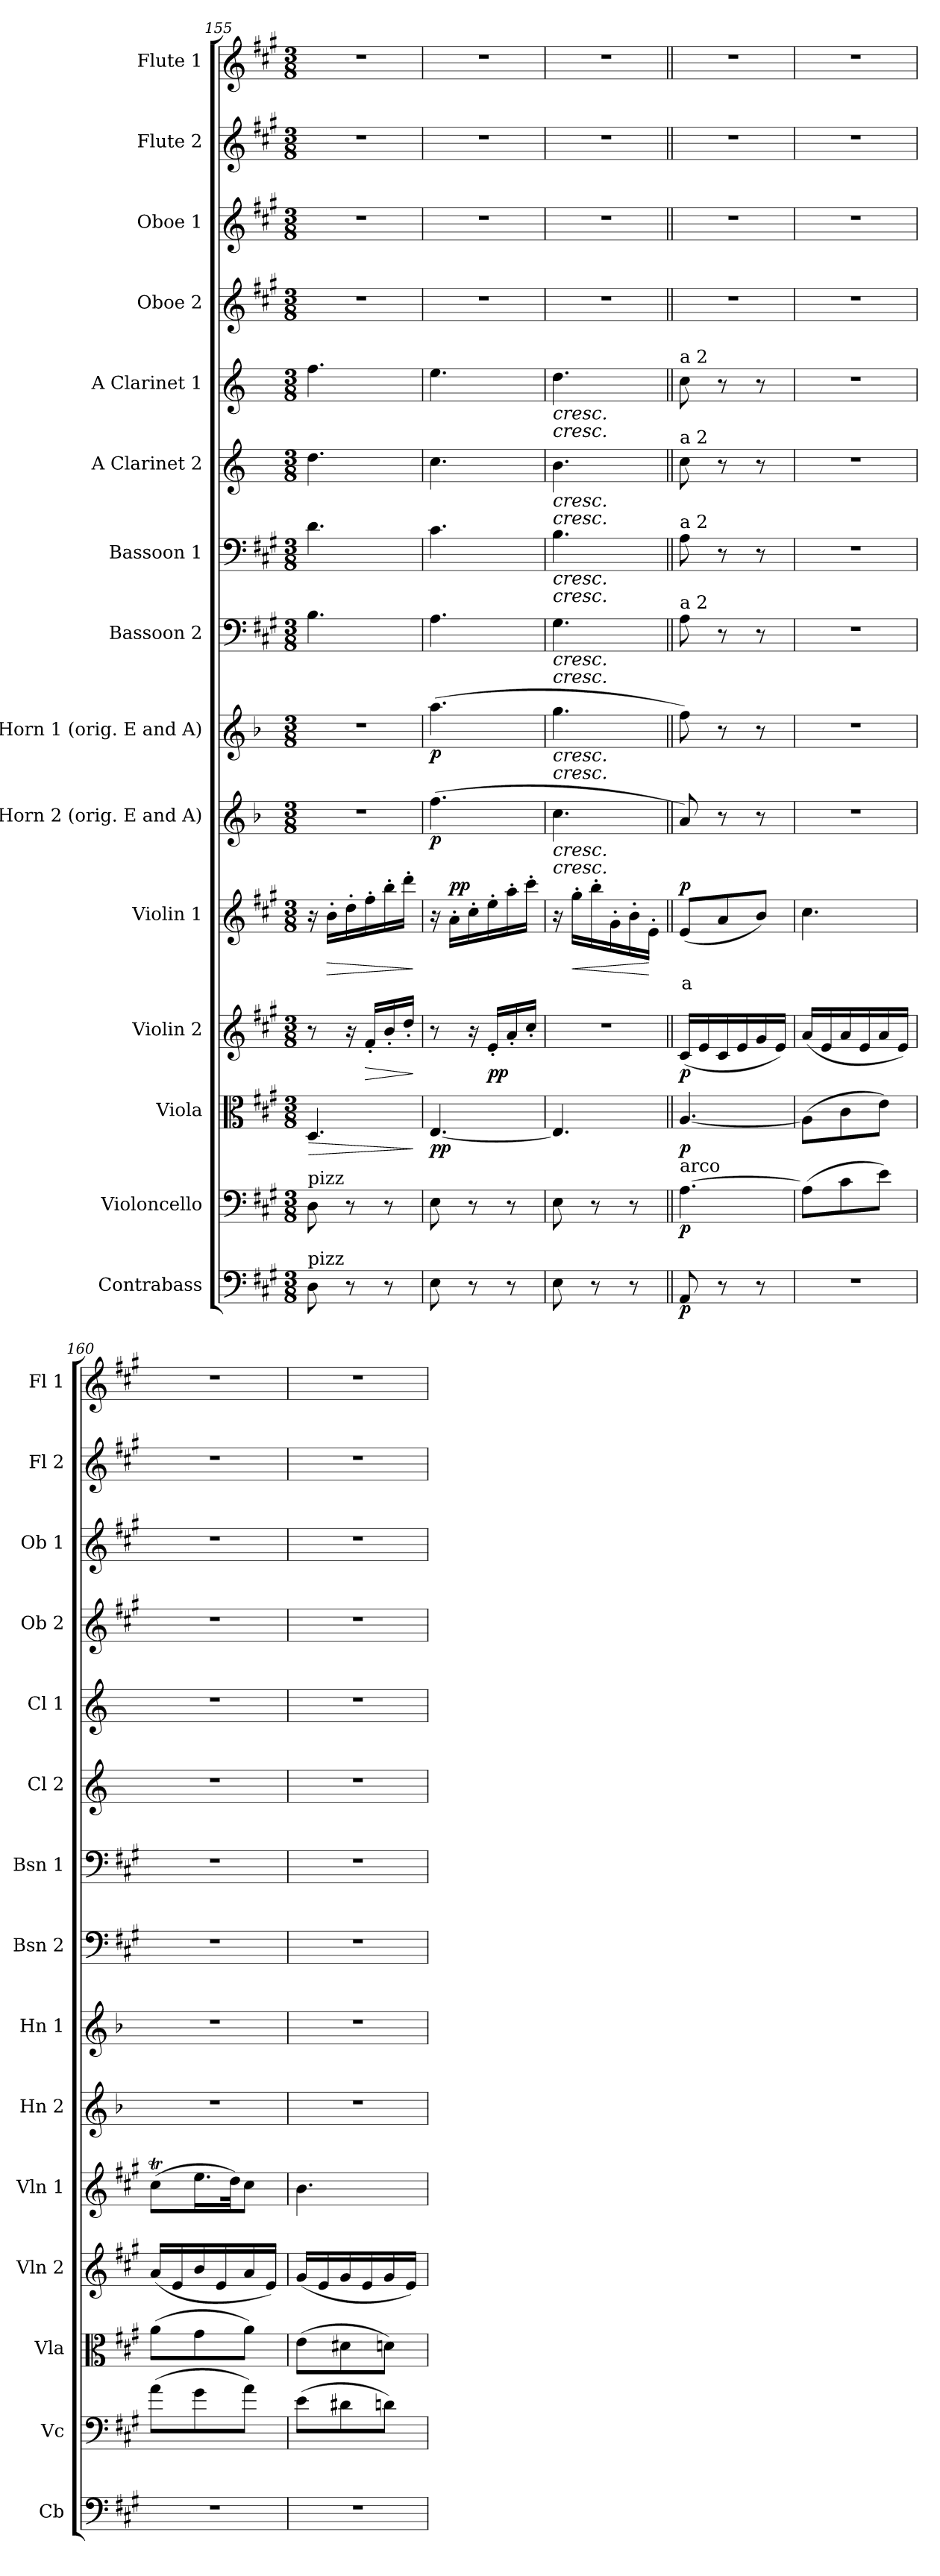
**kern	**dynam	**kern	**dynam	**kern	**dynam	**kern	**dynam	**kern	**text	**dynam	**kern	**dynam	**kern	**dynam	**kern	**kern	**kern	**kern	**kern	**kern	**kern	**kern
*part15	*part15	*part14	*part14	*part13	*part13	*part12	*part12	*part11	*part11	*part11	*part10	*part10	*part9	*part9	*part8	*part7	*part6	*part5	*part4	*part3	*part2	*part1
*staff15	*staff15	*staff14	*staff14	*staff13	*staff13	*staff12	*staff12	*staff11	*staff11	*staff11	*staff10	*staff10	*staff9	*staff9	*staff8	*staff7	*staff6	*staff5	*staff4	*staff3	*staff2	*staff1
*I"Contrabass	*	*I"Violoncello	*	*I"Viola	*	*I"Violin 2	*	*I"Violin 1	*	*	*I"E Horn 2 (orig. E and A)	*	*I"E Horn 1 (orig. E and A)	*	*I"Bassoon 2	*I"Bassoon 1	*I"A Clarinet 2	*I"A Clarinet 1	*I"Oboe 2	*I"Oboe 1	*I"Flute 2	*I"Flute 1
*I'Cb	*	*I'Vc	*	*I'Vla	*	*I'Vln 2	*	*I'Vln 1	*	*	*I'Hn 2	*	*I'Hn 1	*	*I'Bsn 2	*I'Bsn 1	*I'Cl 2	*I'Cl 1	*I'Ob 2	*I'Ob 1	*I'Fl 2	*I'Fl 1
*clefF4	*	*clefF4	*	*clefC3	*	*clefG2	*	*clefG2	*	*	*clefG2	*	*clefG2	*	*clefF4	*clefF4	*clefG2	*clefG2	*clefG2	*clefG2	*clefG2	*clefG2
*ITrd7c12	*	*	*	*	*	*	*	*	*	*	*ITrd5c8	*	*ITrd5c8	*	*	*	*ITrd2c3	*ITrd2c3	*	*	*	*
*k[f#c#g#]	*	*k[f#c#g#]	*	*k[f#c#g#]	*	*k[f#c#g#]	*	*k[f#c#g#]	*	*	*k[f#c#g#]	*	*k[f#c#g#]	*	*k[f#c#g#]	*k[f#c#g#]	*k[f#c#g#]	*k[f#c#g#]	*k[f#c#g#]	*k[f#c#g#]	*k[f#c#g#]	*k[f#c#g#]
*M3/8	*	*M3/8	*	*M3/8	*	*M3/8	*	*M3/8	*	*	*M3/8	*	*M3/8	*	*M3/8	*M3/8	*M3/8	*M3/8	*M3/8	*M3/8	*M3/8	*M3/8
=155	=155	=155	=155	=155	=155	=155	=155	=155	=155	=155	=155	=155	=155	=155	=155	=155	=155	=155	=155	=155	=155	=155
!	!	!LO:TX:a:t=pizz	!	!	!	!	!	!	!	!	!	!	!	!	!	!	!	!	!	!	!	!
!LO:TX:a:t=pizz	!	!	!	!	!	!	!	!	!	!	!	!	!	!	!	!	!	!	!	!	!	!
!	!	!	!	!	!LO:HP:b	!	!	!	!	!	!	!	!	!	!	!	!	!	!	!	!	!
8DD\	.	8D\	.	4.D/	>	8r	.	16r	.	.	4.r	.	4.r	.	4.B\	4.d\	4.b\	4.dd\	4.r	4.r	4.r	4.r
!	!	!	!	!	!	!	!	!	!	!LO:HP:b	!	!	!	!	!	!	!	!	!	!	!	!
.	.	.	.	.	.	.	.	16b'\LL	.	>	.	.	.	.	.	.	.	.	.	.	.	.
8r	.	8r	.	.	.	16r	.	16dd'\	.	.	.	.	.	.	.	.	.	.	.	.	.	.
!	!	!	!	!	!	!	!LO:HP:b	!	!	!	!	!	!	!	!	!	!	!	!	!	!	!
.	.	.	.	.	.	16f#'/LL	>	16ff#'\	.	.	.	.	.	.	.	.	.	.	.	.	.	.
8r	.	8r	.	.	.	16b'/	.	16bb'\	.	.	.	.	.	.	.	.	.	.	.	.	.	.
.	.	.	.	.	.	16dd'/JJ	.	16ddd'\JJ	.	.	.	.	.	.	.	.	.	.	.	.	.	.
.	.	.	.	.	]	.	]	.	.	]	.	.	.	.	.	.	.	.	.	.	.	.
=156	=156	=156	=156	=156	=156	=156	=156	=156	=156	=156	=156	=156	=156	=156	=156	=156	=156	=156	=156	=156	=156	=156
!	!	!	!	!	!LO:DY:b	!	!	!	!	!	!	!LO:DY:b	!	!LO:DY:b	!	!	!	!	!	!	!	!
8EE\	.	8E\	.	[4.E/	pp	8r	.	16r	.	.	(4.a\	p	(4.cc#\	p	4.A\	4.c#\	4.a\	4.cc#\	4.r	4.r	4.r	4.r
!	!	!	!	!	!	!	!	!	!	!LO:DY:b	!	!	!	!	!	!	!	!	!	!	!	!
.	.	.	.	.	.	.	.	16a'\LL	.	pp	.	.	.	.	.	.	.	.	.	.	.	.
8r	.	8r	.	.	.	16r	.	16cc#'\	.	.	.	.	.	.	.	.	.	.	.	.	.	.
!	!	!	!	!	!	!	!LO:DY:b	!	!	!	!	!	!	!	!	!	!	!	!	!	!	!
.	.	.	.	.	.	16e'/LL	pp	16ee'\	.	.	.	.	.	.	.	.	.	.	.	.	.	.
8r	.	8r	.	.	.	16a'/	.	16aa'\	.	.	.	.	.	.	.	.	.	.	.	.	.	.
.	.	.	.	.	.	16cc#'/JJ	.	16ccc#'\JJ	.	.	.	.	.	.	.	.	.	.	.	.	.	.
=157	=157	=157	=157	=157	=157	=157	=157	=157	=157	=157	=157	=157	=157	=157	=157	=157	=157	=157	=157	=157	=157	=157
!	!	!	!	!	!	!	!	!	!	!	!	!	!	!	!	!	!	!LO:TX:b:i:t=cresc.	!	!	!	!
!	!	!	!	!	!	!	!	!	!	!	!	!	!	!	!	!	!	!LO:TX:b:i:t=cresc.	!	!	!	!
!	!	!	!	!	!	!	!	!	!	!	!	!	!	!	!	!	!LO:TX:b:i:t=cresc.	!	!	!	!	!
!	!	!	!	!	!	!	!	!	!	!	!	!	!	!	!	!	!LO:TX:b:i:t=cresc.	!	!	!	!	!
!	!	!	!	!	!	!	!	!	!	!	!	!	!	!	!	!LO:TX:b:i:t=cresc.	!	!	!	!	!	!
!	!	!	!	!	!	!	!	!	!	!	!	!	!	!	!	!LO:TX:b:i:t=cresc.	!	!	!	!	!	!
!	!	!	!	!	!	!	!	!	!	!	!	!	!	!	!LO:TX:b:i:t=cresc.	!	!	!	!	!	!	!
!	!	!	!	!	!	!	!	!	!	!	!	!	!	!	!LO:TX:b:i:t=cresc.	!	!	!	!	!	!	!
!	!	!	!	!	!	!	!	!	!	!	!	!	!LO:TX:b:i:t=cresc.	!	!	!	!	!	!	!	!	!
!	!	!	!	!	!	!	!	!	!	!	!	!	!LO:TX:b:i:t=cresc.	!	!	!	!	!	!	!	!	!
!	!	!	!	!	!	!	!	!	!	!	!LO:TX:b:i:t=cresc.	!	!	!	!	!	!	!	!	!	!	!
!	!	!	!	!	!	!	!	!	!	!	!LO:TX:b:i:t=cresc.	!	!	!	!	!	!	!	!	!	!	!
8EE\	.	8E\	.	4.E/]	.	4.r	.	16r	.	.	4.e\	.	4.b\	.	4.G#\	4.B\	4.g#\	4.b\	4.r	4.r	4.r	4.r
!	!	!	!	!	!	!	!	!	!	!LO:HP:b	!	!	!	!	!	!	!	!	!	!	!	!
.	.	.	.	.	.	.	.	16gg#'\LL	.	<	.	.	.	.	.	.	.	.	.	.	.	.
8r	.	8r	.	.	.	.	.	16bb'\	.	.	.	.	.	.	.	.	.	.	.	.	.	.
.	.	.	.	.	.	.	.	16g#'\	.	.	.	.	.	.	.	.	.	.	.	.	.	.
8r	.	8r	.	.	.	.	.	16b'\	.	.	.	.	.	.	.	.	.	.	.	.	.	.
.	.	.	.	.	.	.	.	16e'\JJ	.	[	.	.	.	.	.	.	.	.	.	.	.	.
=158||	=158||	=158||	=158||	=158||	=158||	=158||	=158||	=158||	=158||	=158||	=158||	=158||	=158||	=158||	=158||	=158||	=158||	=158||	=158||	=158||	=158||	=158||
!	!	!	!	!	!	!	!	!	!	!	!	!	!	!	!	!	!	!LO:TX:a:t=a 2	!	!	!	!
!	!	!	!	!	!	!	!	!	!	!	!	!	!	!	!	!	!LO:TX:a:t=a 2	!	!	!	!	!
!	!	!	!	!	!	!	!	!	!	!	!	!	!	!	!	!LO:TX:a:t=a 2	!	!	!	!	!	!
!	!	!	!	!	!	!	!	!	!	!	!	!	!	!	!LO:TX:a:t=a 2	!	!	!	!	!	!	!
!	!	!LO:TX:a:t=arco	!	!	!	!	!	!	!	!	!	!	!	!	!	!	!	!	!	!	!	!
!	!LO:DY:b	!	!LO:DY:b	!	!LO:DY:b	!	!LO:DY:b	!	!LO:LY:b:color=#FF0000	!LO:DY:b	!	!	!	!	!	!	!	!	!	!	!	!
8AAA/	p	[4.A\	p	[4.A/	p	(16c#/LL	p	(8e/L	a	p	8c#/)	.	8a\)	.	8A\	8A\	8a\	8a\	4.r	4.r	4.r	4.r
.	.	.	.	.	.	16e/	.	.	.	.	.	.	.	.	.	.	.	.	.	.	.	.
8r	.	.	.	.	.	16c#/	.	8a/	.	.	8r	.	8r	.	8r	8r	8r	8r	.	.	.	.
.	.	.	.	.	.	16e/	.	.	.	.	.	.	.	.	.	.	.	.	.	.	.	.
8r	.	.	.	.	.	16g#/	.	8b/J)	.	.	8r	.	8r	.	8r	8r	8r	8r	.	.	.	.
.	.	.	.	.	.	16e/JJ)	.	.	.	.	.	.	.	.	.	.	.	.	.	.	.	.
=159	=159	=159	=159	=159	=159	=159	=159	=159	=159	=159	=159	=159	=159	=159	=159	=159	=159	=159	=159	=159	=159	=159
4.r	.	(8A\L]	.	(8A\L]	.	(16a/LL	.	4.cc#\	.	.	4.r	.	4.r	.	4.r	4.r	4.r	4.r	4.r	4.r	4.r	4.r
.	.	.	.	.	.	16e/	.	.	.	.	.	.	.	.	.	.	.	.	.	.	.	.
.	.	8c#\	.	8c#\	.	16a/	.	.	.	.	.	.	.	.	.	.	.	.	.	.	.	.
.	.	.	.	.	.	16e/	.	.	.	.	.	.	.	.	.	.	.	.	.	.	.	.
.	.	8e\J)	.	8e\J)	.	16a/	.	.	.	.	.	.	.	.	.	.	.	.	.	.	.	.
.	.	.	.	.	.	16e/JJ)	.	.	.	.	.	.	.	.	.	.	.	.	.	.	.	.
=160	=160	=160	=160	=160	=160	=160	=160	=160	=160	=160	=160	=160	=160	=160	=160	=160	=160	=160	=160	=160	=160	=160
4.r	.	(8a\L	.	(8a\L	.	(16a/LL	.	(8cc#t\L	.	.	4.r	.	4.r	.	4.r	4.r	4.r	4.r	4.r	4.r	4.r	4.r
.	.	.	.	.	.	16e/	.	.	.	.	.	.	.	.	.	.	.	.	.	.	.	.
.	.	8g#\	.	8g#\	.	16b/	.	16.ee\L	.	.	.	.	.	.	.	.	.	.	.	.	.	.
.	.	.	.	.	.	16e/	.	.	.	.	.	.	.	.	.	.	.	.	.	.	.	.
.	.	.	.	.	.	.	.	32dd\JK)	.	.	.	.	.	.	.	.	.	.	.	.	.	.
.	.	8a\J)	.	8a\J)	.	16a/	.	8cc#\J	.	.	.	.	.	.	.	.	.	.	.	.	.	.
.	.	.	.	.	.	16e/JJ)	.	.	.	.	.	.	.	.	.	.	.	.	.	.	.	.
=161	=161	=161	=161	=161	=161	=161	=161	=161	=161	=161	=161	=161	=161	=161	=161	=161	=161	=161	=161	=161	=161	=161
4.r	.	(8e\L	.	(8e\L	.	(16g#/LL	.	4.b\	.	.	4.r	.	4.r	.	4.r	4.r	4.r	4.r	4.r	4.r	4.r	4.r
.	.	.	.	.	.	16e/	.	.	.	.	.	.	.	.	.	.	.	.	.	.	.	.
.	.	8d#X\	.	8d#X\	.	16g#/	.	.	.	.	.	.	.	.	.	.	.	.	.	.	.	.
.	.	.	.	.	.	16e/	.	.	.	.	.	.	.	.	.	.	.	.	.	.	.	.
.	.	8dn\J)	.	8dn\J)	.	16g#/	.	.	.	.	.	.	.	.	.	.	.	.	.	.	.	.
.	.	.	.	.	.	16e/JJ)	.	.	.	.	.	.	.	.	.	.	.	.	.	.	.	.
=	=	=	=	=	=	=	=	=	=	=	=	=	=	=	=	=	=	=	=	=	=	=
*-	*-	*-	*-	*-	*-	*-	*-	*-	*-	*-	*-	*-	*-	*-	*-	*-	*-	*-	*-	*-	*-	*-
